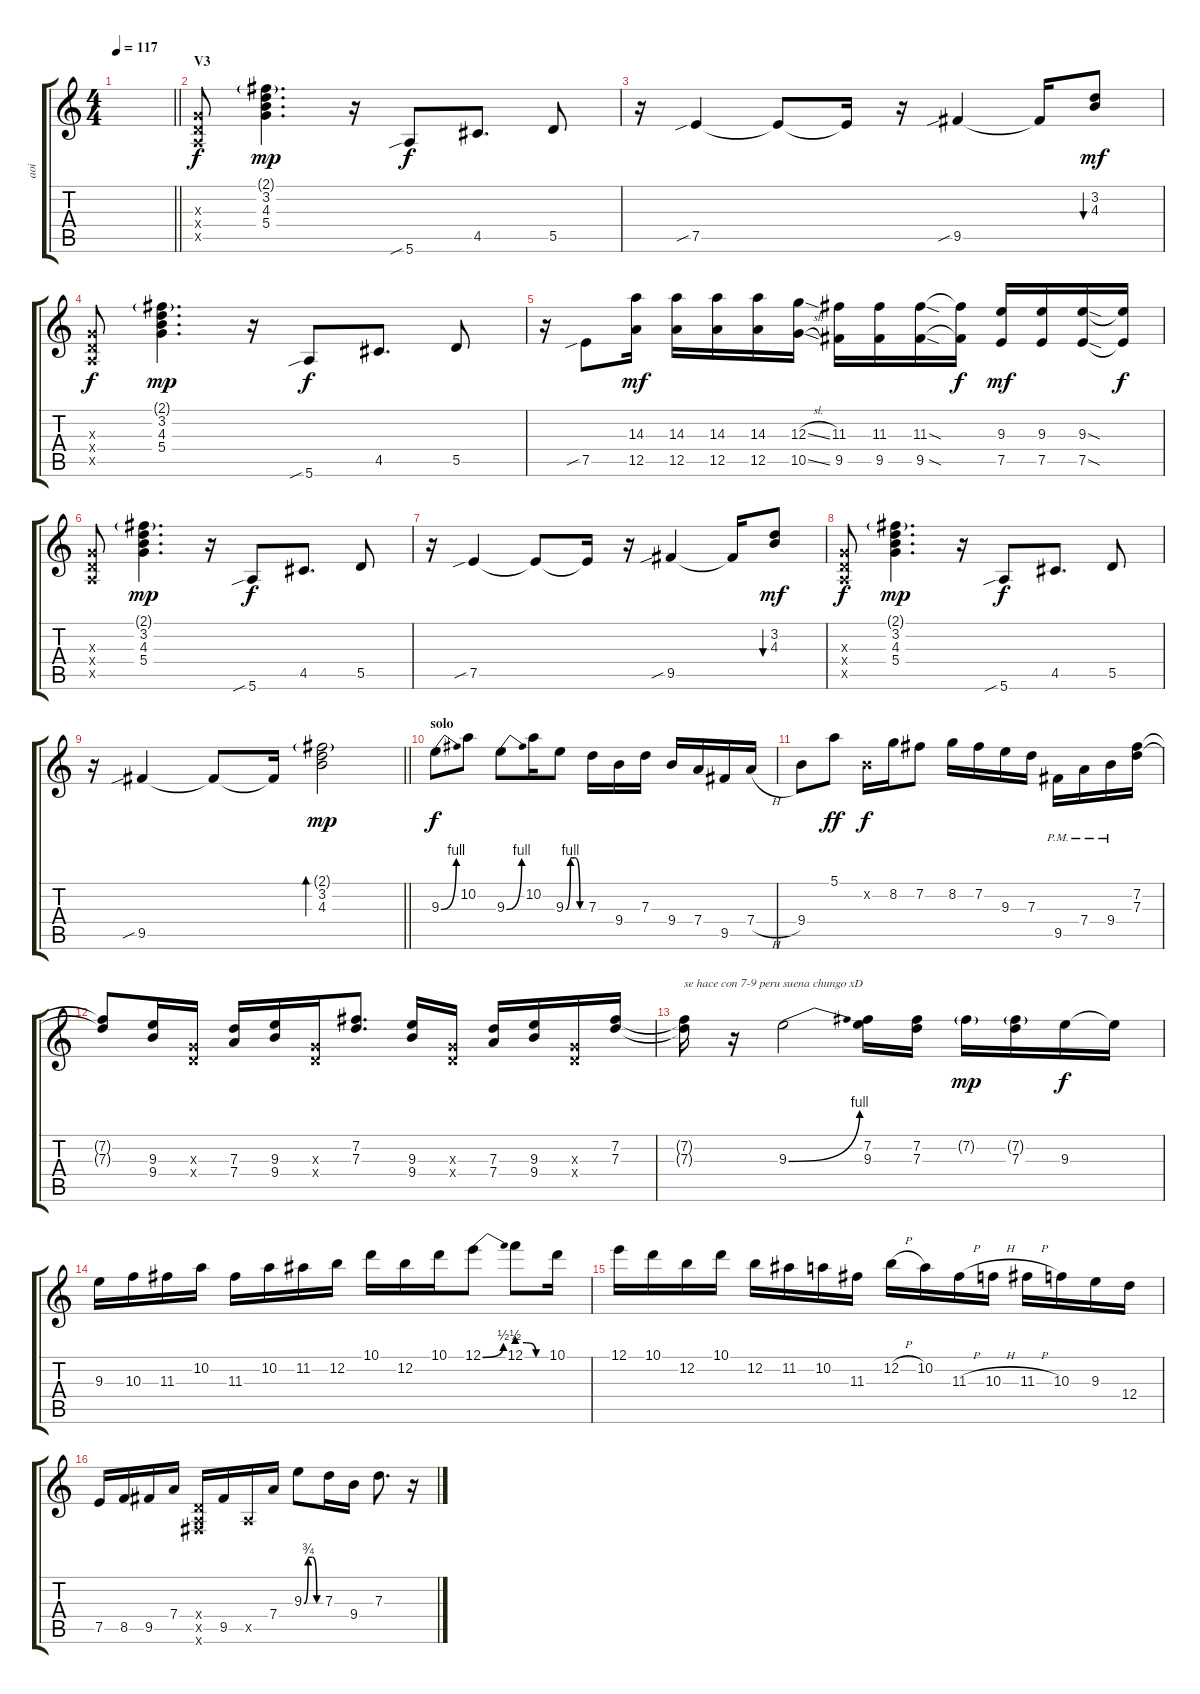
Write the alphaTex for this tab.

\track ("aoi" "aoi") {instrument acousticguitarsteel}
\staff {score tabs}
\tuning (E4 B3 G3 D3 A2 E2) {hide}
\ts (4 4)
\tempo 117
\clef g2
\barLineRight lightlight
\ks c
|
\section ("" "V3")
(0.3{x} 0.4{x} 0.5{x}).8{dy f volume 10 balance 4} (2.1{g} 3.2 4.3 5.4).4{d dy mp} r.16 5.6{sib}.8{dy f} 4.5.8{d} 5.5.8 |
r.16 7.5{sib}.4 7.5{t}.8 7.5{t}.16 r.16 9.5{sib}.4 9.5{t}.16 (3.2 4.3).8{bu 120 dy mf} |
(0.3{x} 0.4{x} 0.5{x}).8{dy f} (2.1{g} 3.2 4.3 5.4).4{d dy mp} r.16 5.6{sib}.8{dy f} 4.5.8{d} 5.5.8 |
r.16 7.5{sib}.8 (14.3 12.5).16{dy mf volume 8} (14.3 12.5).16 (14.3 12.5).16 (14.3 12.5).16 (12.3{sl} 10.5{sl}).16 (11.3 9.5).16 (11.3 9.5).16 (11.3{sod} 9.5{sod}).16 (11.3{t} 9.5{t}).16{dy f} (9.3 7.5).16{dy mf} (9.3 7.5).16 (9.3{sod} 7.5{sod}).16 (9.3{t} 7.5{t}).16{dy f} |
(0.3{x} 0.4{x} 0.5{x}).8{volume 10 balance 4} (2.1{g} 3.2 4.3 5.4).4{d dy mp} r.16 5.6{sib}.8{dy f} 4.5.8{d} 5.5.8 |
r.16 7.5{sib}.4 7.5{t}.8 7.5{t}.16 r.16 9.5{sib}.4 9.5{t}.16 (3.2 4.3).8{bu 120 dy mf} |
(0.3{x} 0.4{x} 0.5{x}).8{dy f} (2.1{g} 3.2 4.3 5.4).4{d dy mp} r.16 5.6{sib}.8{dy f} 4.5.8{d} 5.5.8 |
\barLineRight lightlight
r.16 9.5{sib}.4 9.5{t}.8 9.5{t}.16 (2.1{g} 3.2 4.3).2{bd 120 dy mp} |
\section ("" "solo")
9.3{be (bend 0 0 60 4)}.8{dy f volume 11 balance 4 instrument overdrivenguitar} 10.2.8 9.3{be (bend 0 0 60 4)}.8 10.2.16 9.3{be (custom 0 0 15 4 30 4 45 0 60 0)}.8 7.3.16 9.4.16 7.3.16 9.4.16 7.4.16 9.5.16 7.4{h}.16 |
9.4.8 5.1.8{dy ff} 0.2{x}.16{dy f} 8.2.16 7.2.8 8.2.16 7.2.16 9.3.16 7.3.16 9.5{pm}.16 7.4{pm}.16 9.4{pm}.16 (7.2 7.3).16 |
(7.2{t} 7.3{t}).8 (9.3 9.4).16 (0.3{x} 0.4{x}).16 (7.3 7.4).16 (9.3 9.4).16 (0.3{x} 0.4{x}).16 (7.2 7.3).8{d} (9.3 9.4).16 (0.3{x} 0.4{x}).16 (7.3 7.4).16 (9.3 9.4).16 (0.3{x} 0.4{x}).16 (7.2 7.3).16 |
(7.2{t} 7.3{t}).16{txt "se hace con 7-9 peru suena chungo xD"} r.16 9.3{be (bend 0 0 60 4)}.2 (7.2 9.3).16 (7.2 7.3).16 7.2{g}.16{dy mp} (7.2{g} 7.3).16 9.3.16{dy f} 9.3{t}.16 |
9.3.16 10.3.16 11.3.16 10.2.16 11.3.16 10.2.16 11.2.16 12.2.16 10.1.16 12.2.16 10.1.16 12.1{be (bend 0 0 60 2)}.8 12.1{be (custom 0 2 20 2 40 0 60 0)}.8 10.1.16 |
12.1.16 10.1.16 12.2.16 10.1.16 12.2.16 11.2.16 10.2.16 11.3.16 12.2{h}.16 10.2.16 11.3{h}.16 10.3{h}.16 11.3{h}.16 10.3.16 9.3.16 12.4.16 |
7.5.16 8.5.16 9.5.16 7.4.16 (0.4{x} 0.5{x} 2.6{x}).16 9.5.16 0.5{x}.16 7.4.16 9.3{be (custom 0 0 15 3 30 3 45 0 60 0)}.8 7.3.16 9.4.16 7.3.8{d} r.16
